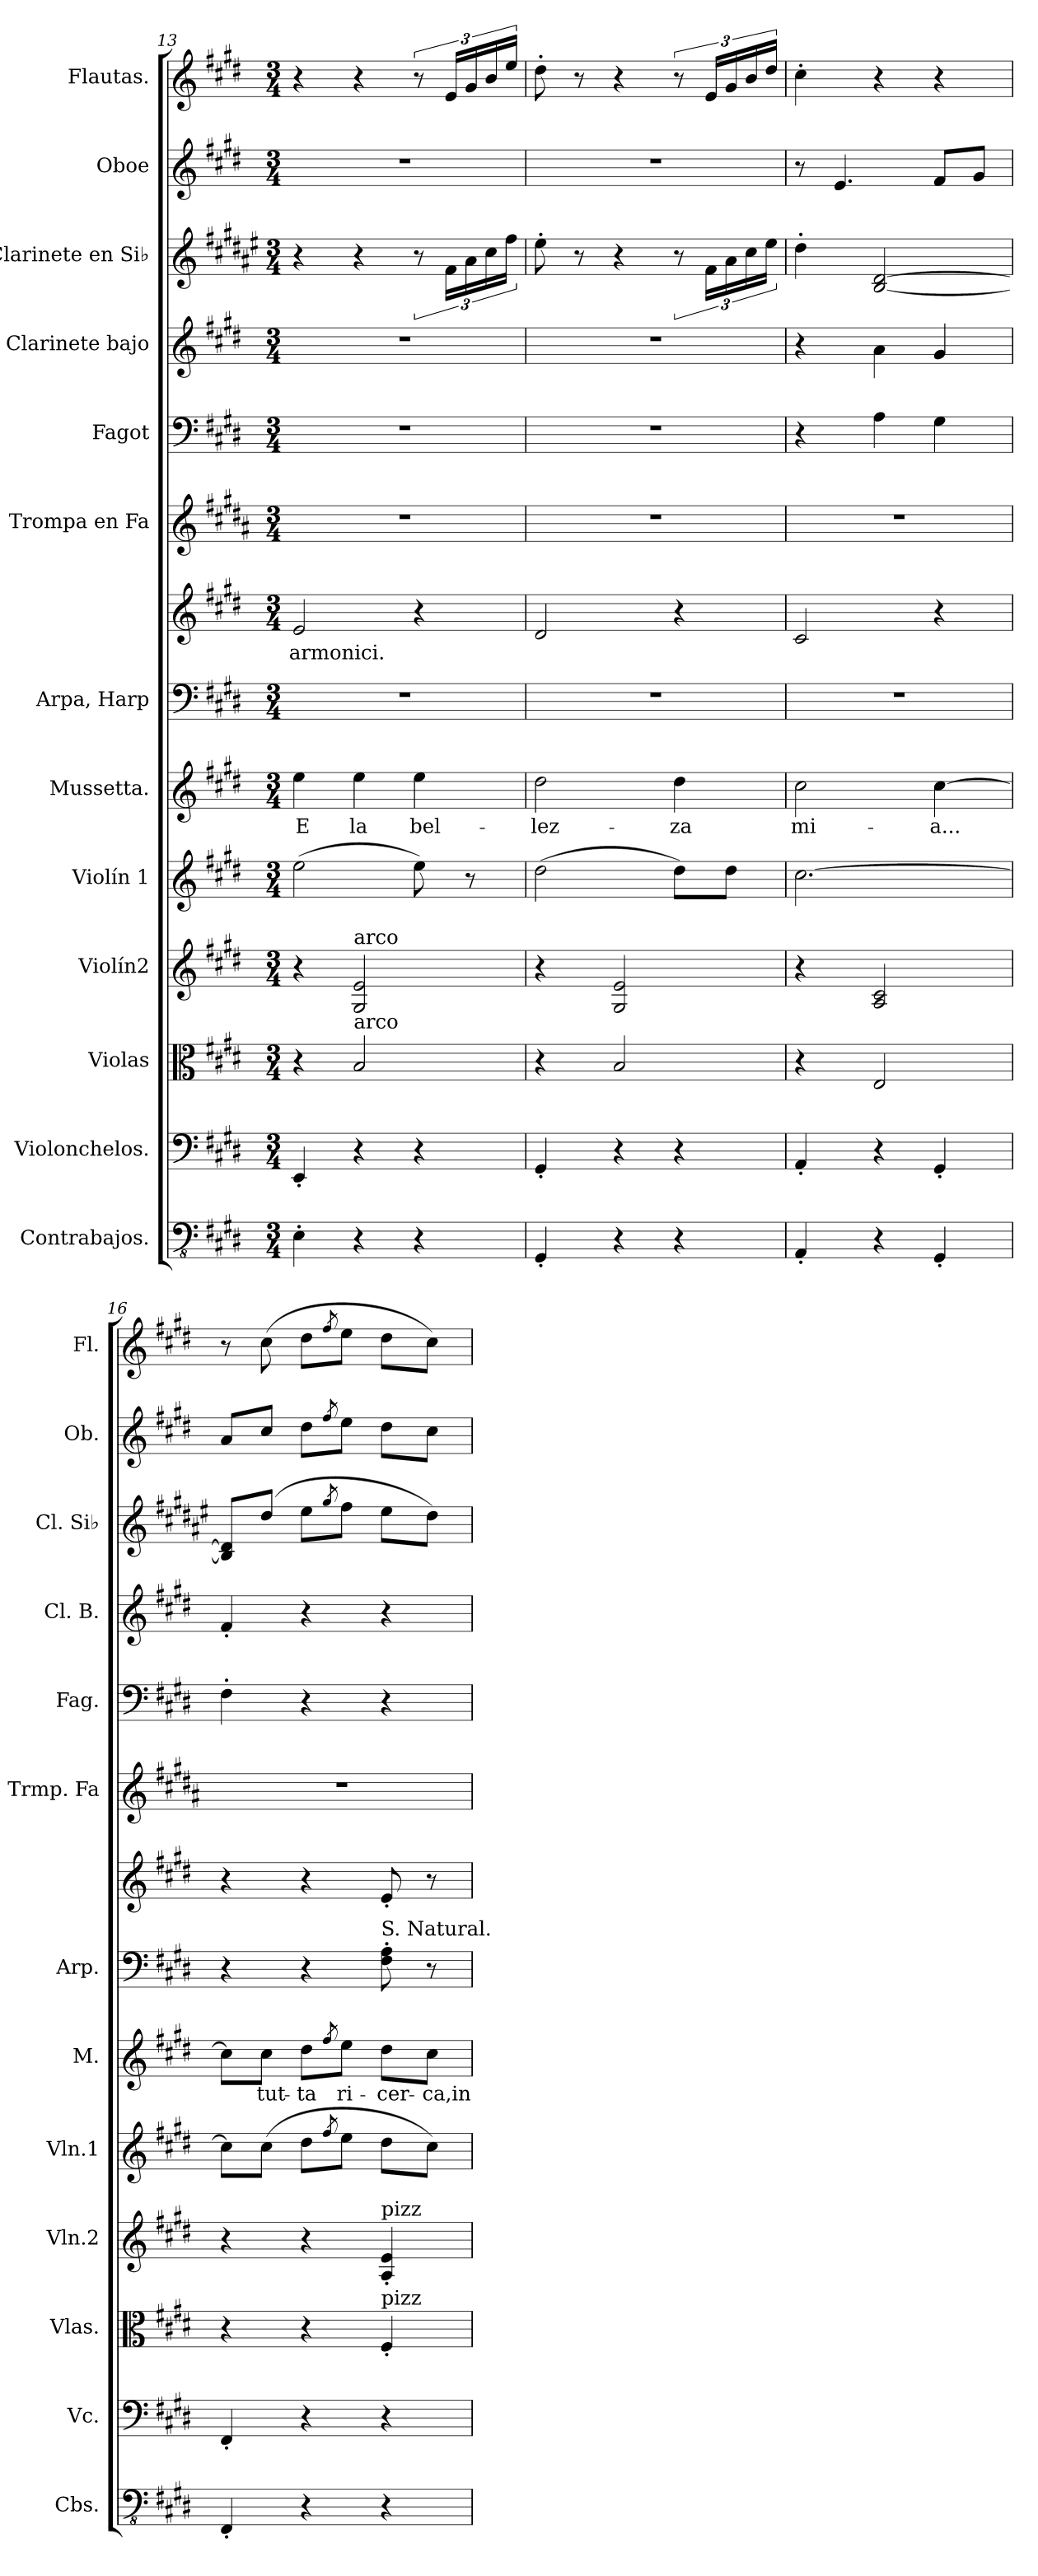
**kern	**kern	**kern	**kern	**kern	**kern	**text	**kern	**kern	**text	**kern	**kern	**kern	**kern	**kern	**kern
*part13	*part12	*part11	*part10	*part9	*part8	*part8	*part7	*part7	*part7	*part6	*part5	*part4	*part3	*part2	*part1
*staff14	*staff13	*staff12	*staff11	*staff10	*staff9	*staff9	*staff8	*staff7	*staff7	*staff6	*staff5	*staff4	*staff3	*staff2	*staff1
*I"Contrabajos.	*I"Violonchelos.	*I"Violas	*I"Violín2	*I"Violín 1	*I"Mussetta.	*	*I"Arpa, Harp	*	*	*I"Trompa en Fa	*I"Fagot	*I"Clarinete bajo	*I"Clarinete en Si♭	*I"Oboe	*I"Flautas.
*I'Cbs.	*I'Vc.	*I'Vlas.	*I'Vln.2	*I'Vln.1	*I'M.	*	*I'Arp.	*	*	*I'Trmp. Fa	*I'Fag.	*I'Cl. B.	*I'Cl. Si♭	*I'Ob.	*I'Fl.
*clefFv4	*clefF4	*clefC3	*clefG2	*clefG2	*clefG2	*	*clefF4	*clefG2	*	*clefG2	*clefF4	*clefG2	*clefG2	*clefG2	*clefG2
*	*	*	*	*	*	*	*	*	*	*ITrd4c7	*	*ITrd8c14	*ITrd1c2	*	*
*k[f#c#g#d#]	*k[f#c#g#d#]	*k[f#c#g#d#]	*k[f#c#g#d#]	*k[f#c#g#d#]	*k[f#c#g#d#]	*	*k[f#c#g#d#]	*k[f#c#g#d#]	*	*k[f#c#g#d#]	*k[f#c#g#d#]	*k[f#c#g#d#]	*k[f#c#g#d#]	*k[f#c#g#d#]	*k[f#c#g#d#]
*M3/4	*M3/4	*M3/4	*M3/4	*M3/4	*M3/4	*	*M3/4	*M3/4	*	*M3/4	*M3/4	*M3/4	*M3/4	*M3/4	*M3/4
=13	=13	=13	=13	=13	=13	=13	=13	=13	=13	=13	=13	=13	=13	=13	=13
4EE'\	4EE'/	4r	4r	(2ee\	4ee\	E	2.r	2e/	armonici.	2.r	2.r	2.r	4r	2.r	4r
!	!	!	!LO:TX:a:t=arco	!	!	!	!	!	!	!	!	!	!	!	!
!	!	!LO:TX:a:t=arco	!	!	!	!	!	!	!	!	!	!	!	!	!
4r	4r	2B/	2G#/ 2e/	.	4ee\	la	.	.	.	.	.	.	4r	.	4r
4r	4r	.	.	8ee\)	4ee\	bel-	.	4r	.	.	.	.	12r	.	12r
.	.	.	.	.	.	.	.	.	.	.	.	.	24e\LL	.	24e/LL
.	.	.	.	8r	.	.	.	.	.	.	.	.	24g#\	.	24g#/
.	.	.	.	.	.	.	.	.	.	.	.	.	24b\	.	24b/
.	.	.	.	.	.	.	.	.	.	.	.	.	24ee\JJ	.	24ee/JJ
=14	=14	=14	=14	=14	=14	=14	=14	=14	=14	=14	=14	=14	=14	=14	=14
4GGG#'/	4GG#'/	4r	4r	(2dd#\	2dd#\	-lez-	2.r	2d#/	.	2.r	2.r	2.r	8dd#'\	2.r	8dd#'\
.	.	.	.	.	.	.	.	.	.	.	.	.	8r	.	8r
4r	4r	2B/	2G#/ 2e/	.	.	.	.	.	.	.	.	.	4r	.	4r
4r	4r	.	.	8dd#\L)	4dd#\	-za	.	4r	.	.	.	.	12r	.	12r
.	.	.	.	.	.	.	.	.	.	.	.	.	24e\LL	.	24e/LL
.	.	.	.	8dd#\J	.	.	.	.	.	.	.	.	24g#\	.	24g#/
.	.	.	.	.	.	.	.	.	.	.	.	.	24b\	.	24b/
.	.	.	.	.	.	.	.	.	.	.	.	.	24dd#\JJ	.	24dd#/JJ
!!LO:PB:g=z
=15	=15	=15	=15	=15	=15	=15	=15	=15	=15	=15	=15	=15	=15	=15	=15
4AAA'/	4AA'/	4r	4r	[2.cc#\	2cc#\	mi-	2.r	2c#/	.	2.r	4r	4r	4cc#'\	8r	4cc#'\
.	.	.	.	.	.	.	.	.	.	.	.	.	.	4.e/	.
4r	4r	2E/	2A/ 2c#/	.	.	.	.	.	.	.	4A\	4A\	[2A/ [2c#/	.	4r
4GGG#'/	4GG#'/	.	.	.	[4cc#\	-a...	.	4r	.	.	4G#\	4G#/	.	8f#/L	4r
.	.	.	.	.	.	.	.	.	.	.	.	.	.	8g#/J	.
=16	=16	=16	=16	=16	=16	=16	=16	=16	=16	=16	=16	=16	=16	=16	=16
4FFF#'/	4FF#'/	4r	4r	8cc#\L]	8cc#\L]	.	4r	4r	.	2.r	4F#'\	4F#'/	8A/] 8c#/]L	8a/L	8r
.	.	.	.	(8cc#\J	8cc#\J	tut-	.	.	.	.	.	.	(8cc#/J	8cc#/J	(8cc#\
4r	4r	4r	4r	8dd#\L	8dd#\L	-ta	4r	4r	.	.	4r	4r	8dd#\L	8dd#\L	8dd#\L
.	.	.	.	8qff#/	8qff#/	.	.	.	.	.	.	.	8qff#/	8qff#/	8qff#/
.	.	.	.	8ee\J	8ee\J	ri-	.	.	.	.	.	.	8ee\J	8ee\J	8ee\J
!	!	!	!	!	!	!	!LO:TX:a:t=S. Natural.	!	!	!	!	!	!	!	!
!	!	!	!LO:TX:a:t=pizz	!	!	!	!	!	!	!	!	!	!	!	!
!	!	!LO:TX:a:t=pizz	!	!	!	!	!	!	!	!	!	!	!	!	!
4r	4r	4F#'/	4A/' 4e/'	8dd#\L	8dd#\L	-cer-	8F#\' 8A\'	8e'/	.	.	4r	4r	8dd#\L	8dd#\L	8dd#\L
.	.	.	.	8cc#\J)	8cc#\J	-ca,in	8r	8r	.	.	.	.	8cc#\J)	8cc#\J	8cc#\J)
=	=	=	=	=	=	=	=	=	=	=	=	=	=	=	=
*-	*-	*-	*-	*-	*-	*-	*-	*-	*-	*-	*-	*-	*-	*-	*-
